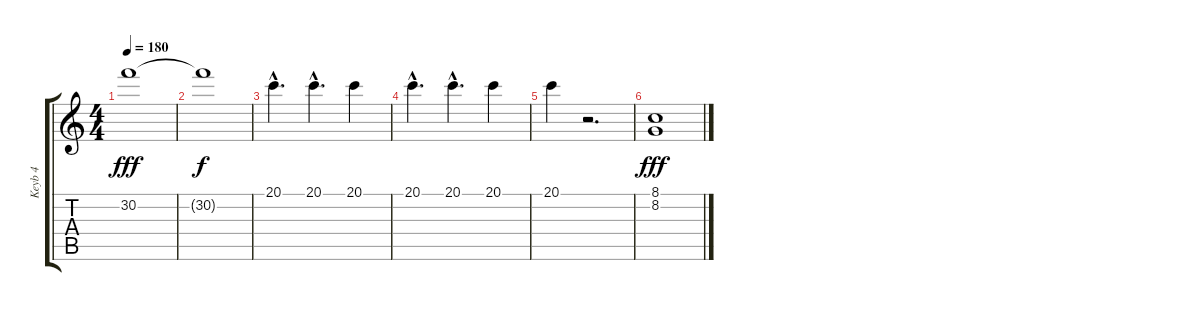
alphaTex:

\track ("Keyb 4" "Keyb 4") {instrument stringensemble1}
\staff {score tabs}
\tuning (E4 B3 G3 D3 A2 E2) {hide}
\ts (4 4)
\tempo 180
\clef g2
\ks c
30.2.1{dy fff} |
30.2{t}.1{dy f} |
20.1{hac}.4{d} 20.1{hac}.4{d} 20.1.4 |
20.1{hac}.4{d} 20.1{hac}.4{d} 20.1.4 |
20.1.4 r.2{d} |
(8.1 8.2).1{dy fff}
